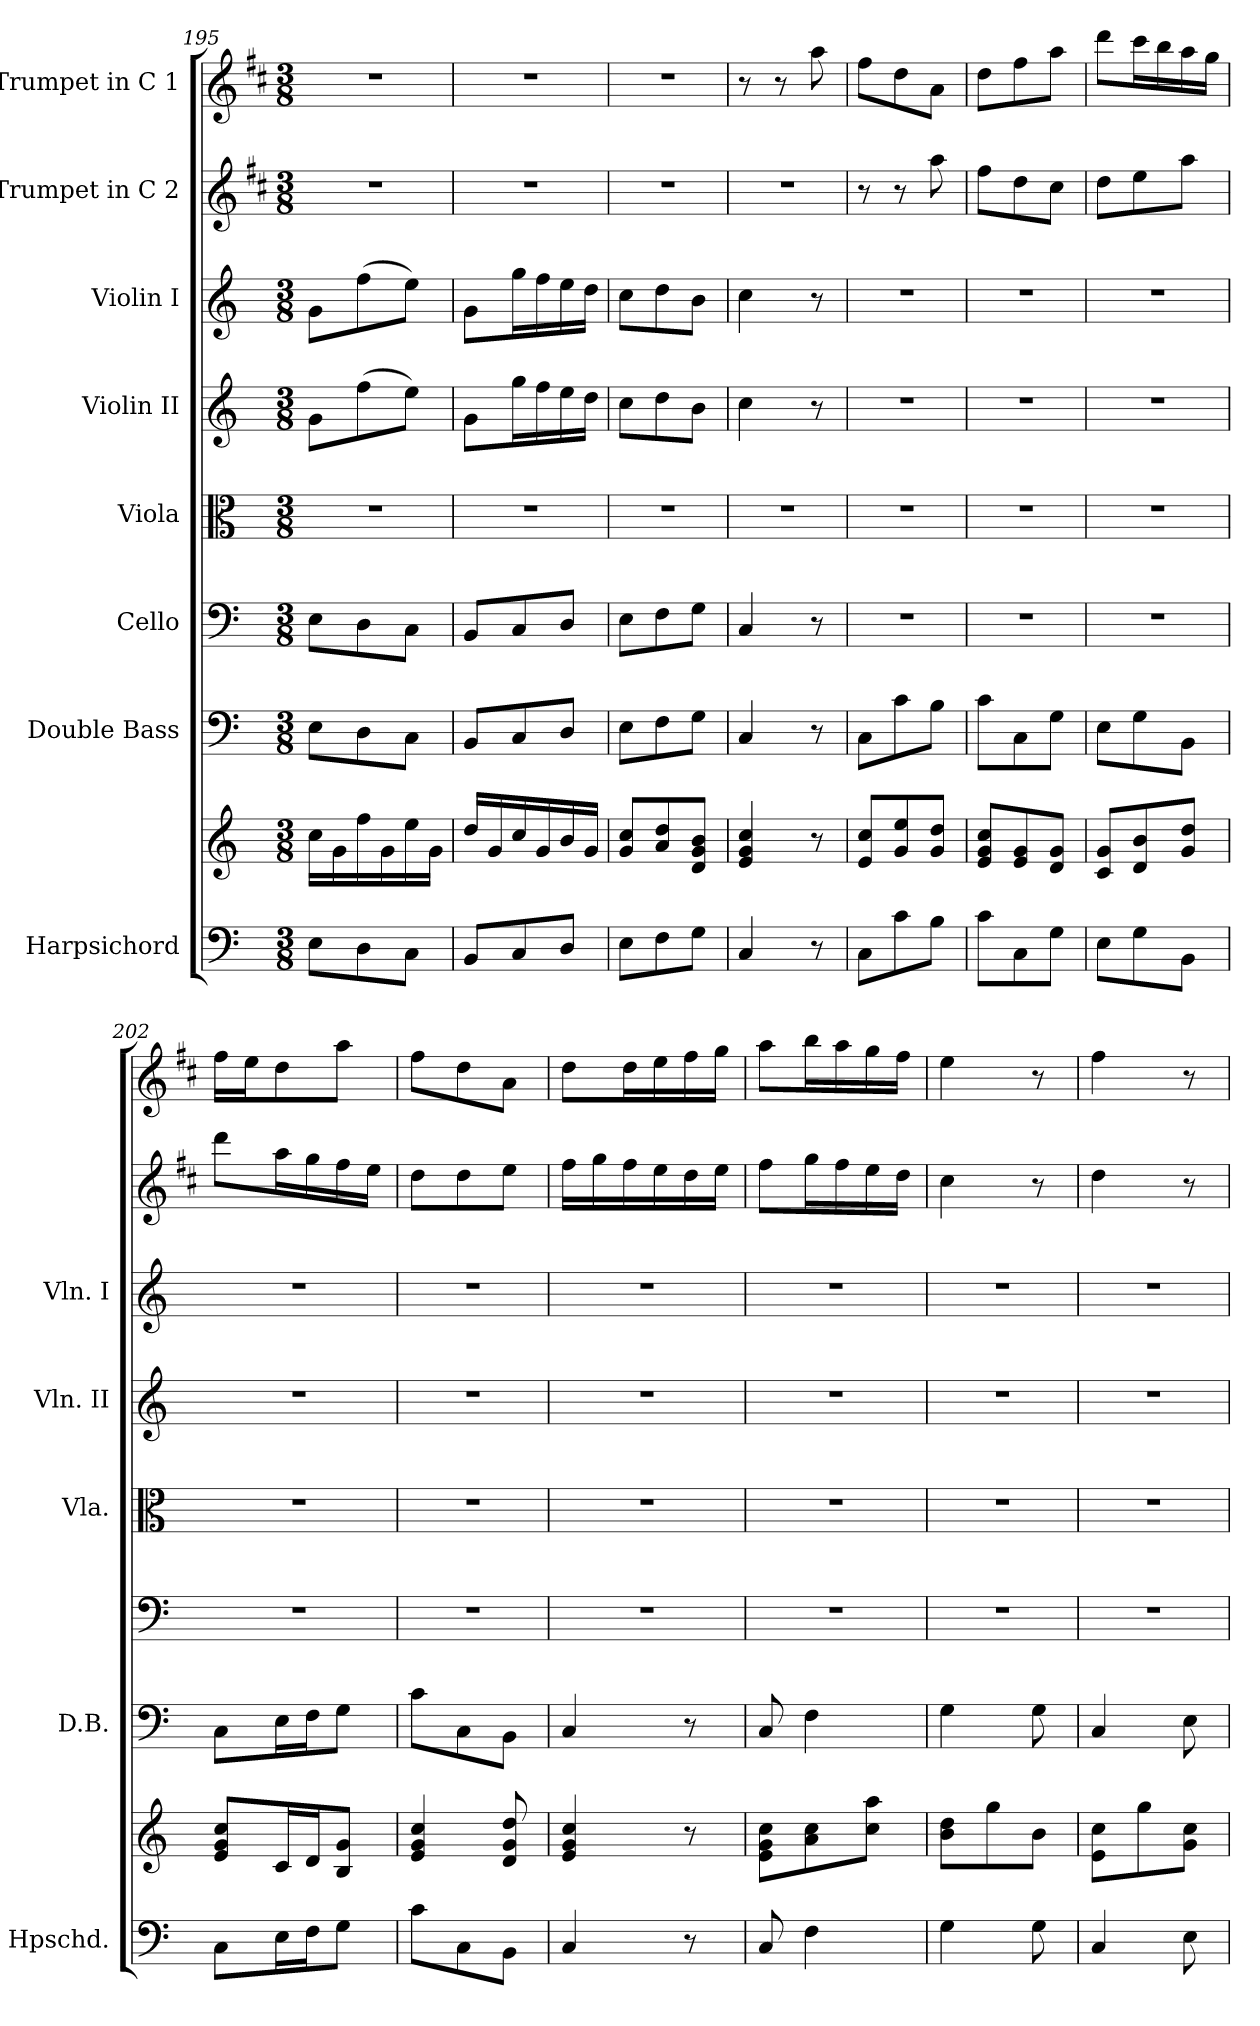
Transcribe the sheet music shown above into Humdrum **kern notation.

**kern	**kern	**kern	**kern	**kern	**kern	**kern	**kern	**kern
*part8	*part8	*part7	*part6	*part5	*part4	*part3	*part2	*part1
*staff9	*staff8	*staff7	*staff6	*staff5	*staff4	*staff3	*staff2	*staff1
*I"Harpsichord	*	*I"Double Bass	*I"Cello	*I"Viola	*I"Violin II	*I"Violin I	*I"Trumpet in C 2	*I"Trumpet in C 1
*I'Hpschd.	*	*I'D.B.	*	*I'Vla.	*I'Vln. II	*I'Vln. I	*	*
*clefF4	*clefG2	*clefF4	*clefF4	*clefC3	*clefG2	*clefG2	*clefG2	*clefG2
*	*	*ITrd7c12	*	*	*	*	*ITrd1c2	*ITrd1c2
*k[]	*k[]	*k[]	*k[]	*k[]	*k[]	*k[]	*k[]	*k[]
*M3/8	*M3/8	*M3/8	*M3/8	*M3/8	*M3/8	*M3/8	*M3/8	*M3/8
=195	=195	=195	=195	=195	=195	=195	=195	=195
8E\L	16cc\LL	8EE\L	8E\L	4.r	8g\L	8g\L	4.r	4.r
.	16g\	.	.	.	.	.	.	.
8D\	16ff\	8DD\	8D\	.	(>8ff\	(>8ff\	.	.
.	16g\	.	.	.	.	.	.	.
8C\J	16ee\	8CC\J	8C\J	.	8ee\J)	8ee\J)	.	.
.	16g\JJ	.	.	.	.	.	.	.
!!LO:PB:g=z
=196	=196	=196	=196	=196	=196	=196	=196	=196
8BB/L	16dd/LL	8BBB/L	8BB/L	4.r	8g\L	8g\L	4.r	4.r
.	16g/	.	.	.	.	.	.	.
8C/	16cc/	8CC/	8C/	.	16gg\L	16gg\L	.	.
.	16g/	.	.	.	16ff\	16ff\	.	.
8D/J	16b/	8DD/J	8D/J	.	16ee\	16ee\	.	.
.	16g/JJ	.	.	.	16dd\JJ	16dd\JJ	.	.
=197	=197	=197	=197	=197	=197	=197	=197	=197
8E\L	8g/ 8cc/L	8EE\L	8E\L	4.r	8cc\L	8cc\L	4.r	4.r
8F\	8a/ 8dd/	8FF\	8F\	.	8dd\	8dd\	.	.
8G\J	8d/ 8g/ 8b/J	8GG\J	8G\J	.	8b\J	8b\J	.	.
=198	=198	=198	=198	=198	=198	=198	=198	=198
4C/	4e/ 4g/ 4cc/	4CC/	4C/	4.r	4cc\	4cc\	4.r	8r
.	.	.	.	.	.	.	.	8r
8r	8r	8r	8r	.	8r	8r	.	8gg\
!!LO:PB:g=z
=199	=199	=199	=199	=199	=199	=199	=199	=199
8C\L	8e/ 8cc/L	8CC\L	4.r	4.r	4.r	4.r	8r	8ee\L
8c\	8g/ 8ee/	8C\	.	.	.	.	8r	8cc\
8B\J	8g/ 8dd/J	8BB\J	.	.	.	.	8gg\	8g\J
=200	=200	=200	=200	=200	=200	=200	=200	=200
8c\L	8e/ 8g/ 8cc/L	8C\L	4.r	4.r	4.r	4.r	8ee\L	8cc\L
8C\	8e/ 8g/	8CC\	.	.	.	.	8cc\	8ee\
8G\J	8d/ 8g/J	8GG\J	.	.	.	.	8b\J	8gg\J
=201	=201	=201	=201	=201	=201	=201	=201	=201
8E\L	8c/ 8g/L	8EE\L	4.r	4.r	4.r	4.r	8cc\L	8ccc\L
8G\	8d/ 8b/	8GG\	.	.	.	.	8dd\	16bb\L
.	.	.	.	.	.	.	.	16aa\
8BB\J	8g/ 8dd/J	8BBB\J	.	.	.	.	8gg\J	16gg\
.	.	.	.	.	.	.	.	16ff\JJ
=202	=202	=202	=202	=202	=202	=202	=202	=202
8C\L	8e/ 8g/ 8cc/L	8CC\L	4.r	4.r	4.r	4.r	8ccc\L	16ee\LL
.	.	.	.	.	.	.	.	16dd\J
16E\L	16c/L	16EE\L	.	.	.	.	16gg\L	8cc\
16F\J	16d/J	16FF\J	.	.	.	.	16ff\	.
8G\J	8B/ 8g/J	8GG\J	.	.	.	.	16ee\	8gg\J
.	.	.	.	.	.	.	16dd\JJ	.
=203	=203	=203	=203	=203	=203	=203	=203	=203
8c\L	4e/ 4g/ 4cc/	8C\L	4.r	4.r	4.r	4.r	8cc\L	8ee\L
8C\	.	8CC\	.	.	.	.	8cc\	8cc\
8BB\J	8d/ 8g/ 8dd/	8BBB\J	.	.	.	.	8dd\J	8g\J
=204	=204	=204	=204	=204	=204	=204	=204	=204
4C/	4e/ 4g/ 4cc/	4CC/	4.r	4.r	4.r	4.r	16ee\LL	8cc\L
.	.	.	.	.	.	.	16ff\	.
.	.	.	.	.	.	.	16ee\	16cc\L
.	.	.	.	.	.	.	16dd\	16dd\
8r	8r	8r	.	.	.	.	16cc\	16ee\
.	.	.	.	.	.	.	16dd\JJ	16ff\JJ
!!LO:PB:g=z
=205	=205	=205	=205	=205	=205	=205	=205	=205
8C/	8e\ 8g\ 8cc\L	8CC/	4.r	4.r	4.r	4.r	8ee\L	8gg\L
4F\	8a\ 8cc\	4FF\	.	.	.	.	16ff\L	16aa\L
.	.	.	.	.	.	.	16ee\	16gg\
.	8cc\ 8aa\J	.	.	.	.	.	16dd\	16ff\
.	.	.	.	.	.	.	16cc\JJ	16ee\JJ
=206	=206	=206	=206	=206	=206	=206	=206	=206
4G\	8b\ 8dd\L	4GG\	4.r	4.r	4.r	4.r	4b\	4dd\
.	8gg\	.	.	.	.	.	.	.
8G\	8b\J	8GG\	.	.	.	.	8r	8r
=207	=207	=207	=207	=207	=207	=207	=207	=207
4C/	8e\ 8cc\L	4CC/	4.r	4.r	4.r	4.r	4cc\	4ee\
.	8gg\	.	.	.	.	.	.	.
8E\	8g\ 8cc\J	8EE\	.	.	.	.	8r	8r
=	=	=	=	=	=	=	=	=
*-	*-	*-	*-	*-	*-	*-	*-	*-
